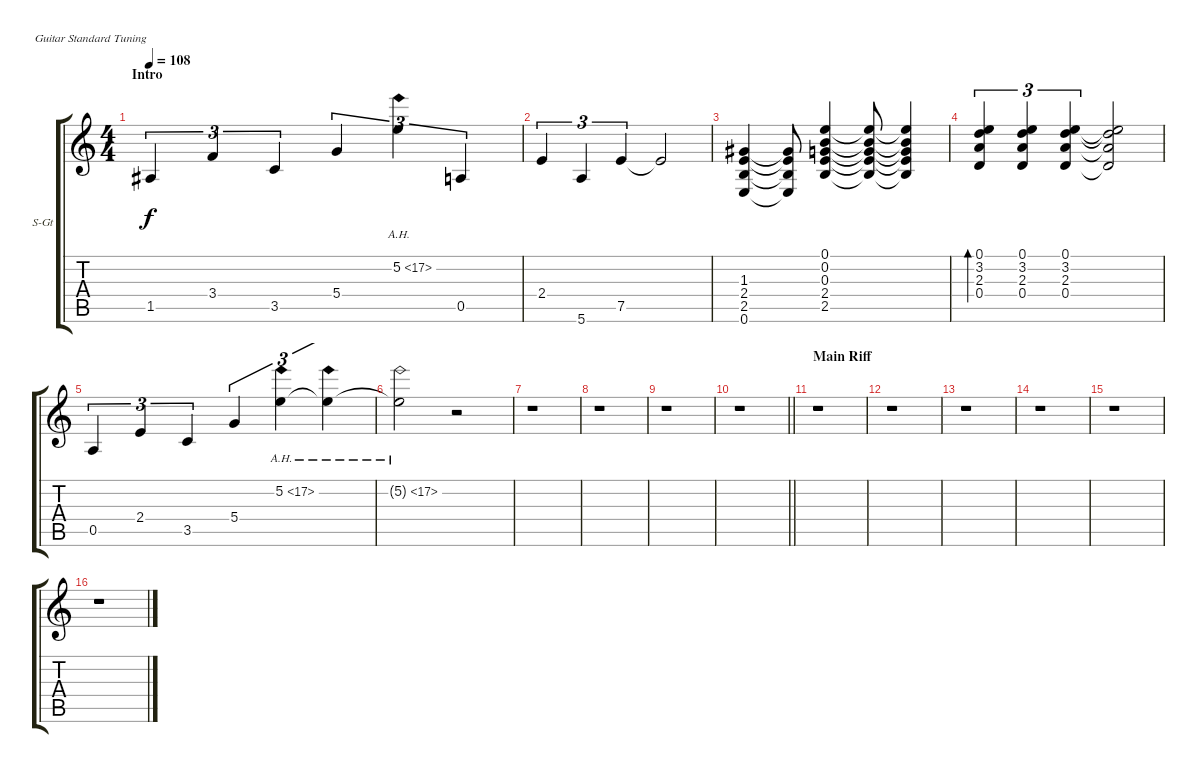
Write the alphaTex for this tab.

\bracketExtendMode groupsimilarinstruments
\firstSystemTrackNameOrientation horizontal
\otherSystemsTrackNameOrientation horizontal
\track ("J5 Acoustic" "S-Gt") {instrument acousticguitarsteel}
\staff {score tabs}
\tuning (E4 B3 G3 D3 A2 E2)
\ts (4 4)
\section ("" "Intro")
\tempo 108
\clef g2
\ks c
1.5.4{tu (3 2) dy f instrument acousticguitarsteel} 3.4.4{tu (3 2)} 3.5.4{tu (3 2)} 5.4.4{tu (3 2)} 5.2{ah 12}.4{tu (3 2)} 0.5.4{tu (3 2)} |
2.4.4{tu (3 2)} 5.6.4{tu (3 2)} 7.5.4{tu (3 2)} 7.5{t}.2 |
(1.3 2.4 2.5 0.6).4 (1.3{t} 2.4{t} 2.5{t} 0.6{t}).8 (0.1 0.2 0.3 2.4 2.5).4 (0.1{t} 0.2{t} 0.3{t} 2.4{t} 2.5{t}).8 (0.1{t} 0.2{t} 0.3{t} 2.4{t} 2.5{t}).4 |
(0.1 3.2 2.3 0.4).4{tu (3 2) bd 120} (0.1 3.2 2.3 0.4).4{tu (3 2)} (0.1 3.2 2.3 0.4).4{tu (3 2)} (0.1{t} 3.2{t} 2.3{t} 0.4{t}).2 |
0.5.4{tu (3 2)} 2.4.4{tu (3 2)} 3.5.4{tu (3 2)} 5.4.4{tu (3 2)} 5.2{ah 12}.4{tu (3 2)} 5.2{ah 12 t}.4{tu (3 2)} |
5.2{ah 12 t}.2 r.2 |
r.1 |
r.1 |
r.1 |
\barLineRight lightlight
r.1 |
\section ("" "Main Riff")
r.1 |
r.1 |
r.1 |
r.1 |
r.1 |
r.1
